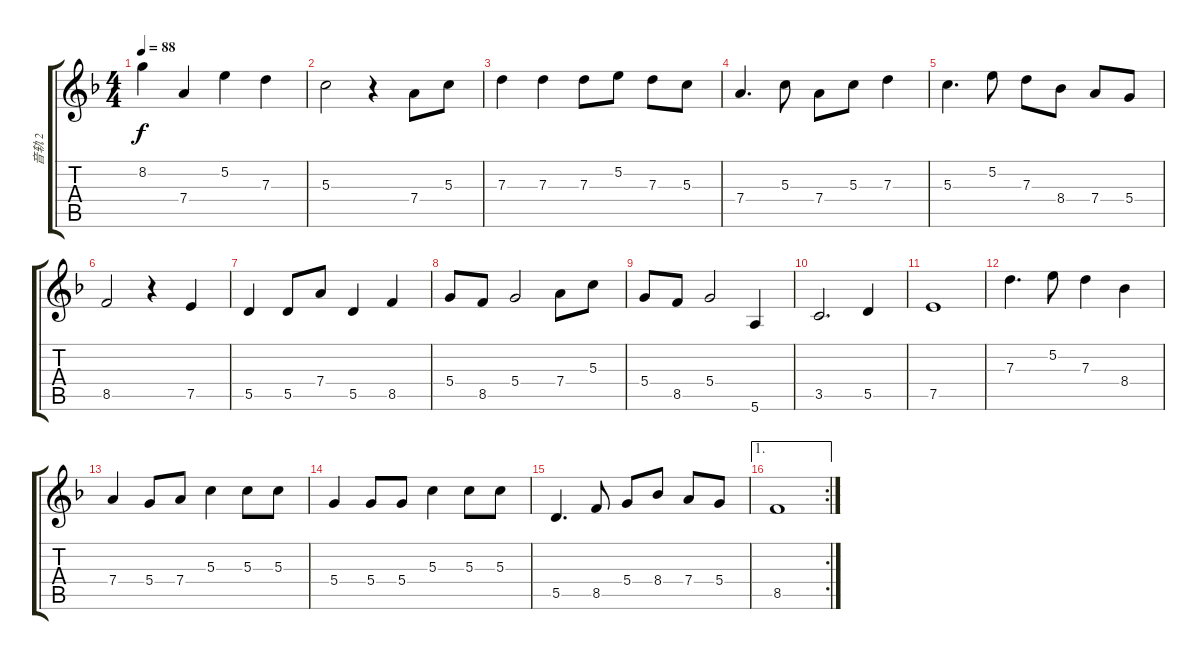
\track ("音轨 2" "音轨 2") {instrument acousticguitarnylon}
\staff {score tabs}
\tuning (E4 B3 G3 D3 A2 E2) {hide}
\ts (4 4)
\tempo 88
\clef g2
\ks f
8.2.4{dy f} 7.4.4 5.2.4 7.3.4 |
5.3.2 r.4 7.4.8 5.3.8 |
7.3.4 7.3.4 7.3.8 5.2.8 7.3.8 5.3.8 |
7.4.4{d} 5.3.8 7.4.8 5.3.8 7.3.4 |
5.3.4{d} 5.2.8 7.3.8 8.4.8 7.4.8 5.4.8 |
8.5.2 r.4 7.5.4 |
5.5.4 5.5.8 7.4.8 5.5.4 8.5.4 |
5.4.8 8.5.8 5.4.2 7.4.8 5.3.8 |
5.4.8 8.5.8 5.4.2 5.6.4 |
3.5.2{d} 5.5.4 |
7.5.1 |
7.3.4{d} 5.2.8 7.3.4 8.4.4 |
7.4.4 5.4.8 7.4.8 5.3.4 5.3.8 5.3.8 |
5.4.4 5.4.8 5.4.8 5.3.4 5.3.8 5.3.8 |
5.5.4{d} 8.5.8 5.4.8 8.4.8 7.4.8 5.4.8 |
\ae 1
\rc 2
8.5.1
